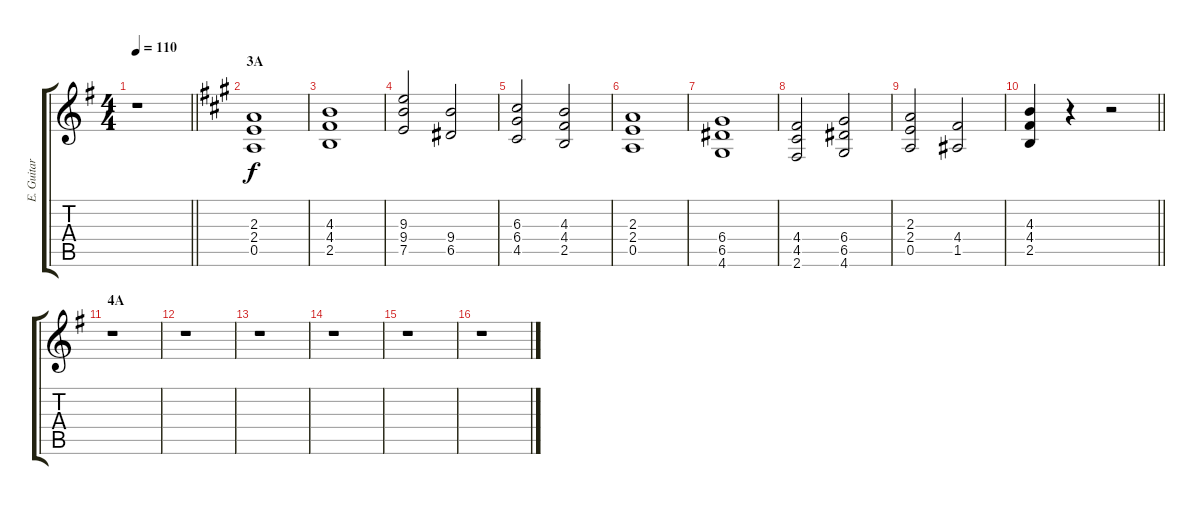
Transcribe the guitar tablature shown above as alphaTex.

\track ("E. Guitar II" "E. Guitar ") {instrument overdrivenguitar}
\staff {score tabs}
\tuning (E4 B3 G3 D3 A2 E2) {hide}
\ts (4 4)
\tempo 110
\clef g2
\barLineRight lightlight
\ks g
r.1{dy f} |
\section ("" "3A")
\ks a
(2.3 2.4 0.5).1 |
(4.3 4.4 2.5).1 |
(9.3 9.4 7.5).2 (9.4 6.5).2 |
(6.3 6.4 4.5).2 (4.3 4.4 2.5).2 |
(2.3 2.4 0.5).1 |
(6.4 6.5 4.6).1 |
(4.4 4.5 2.6).2 (6.4 6.5 4.6).2 |
(2.3 2.4 0.5).2 (4.4 1.5).2 |
\barLineRight lightlight
(4.3 4.4 2.5).4 r.4 r.2 |
\section ("" "4A")
\ks g
r.1 |
r.1 |
r.1 |
r.1 |
r.1 |
r.1
